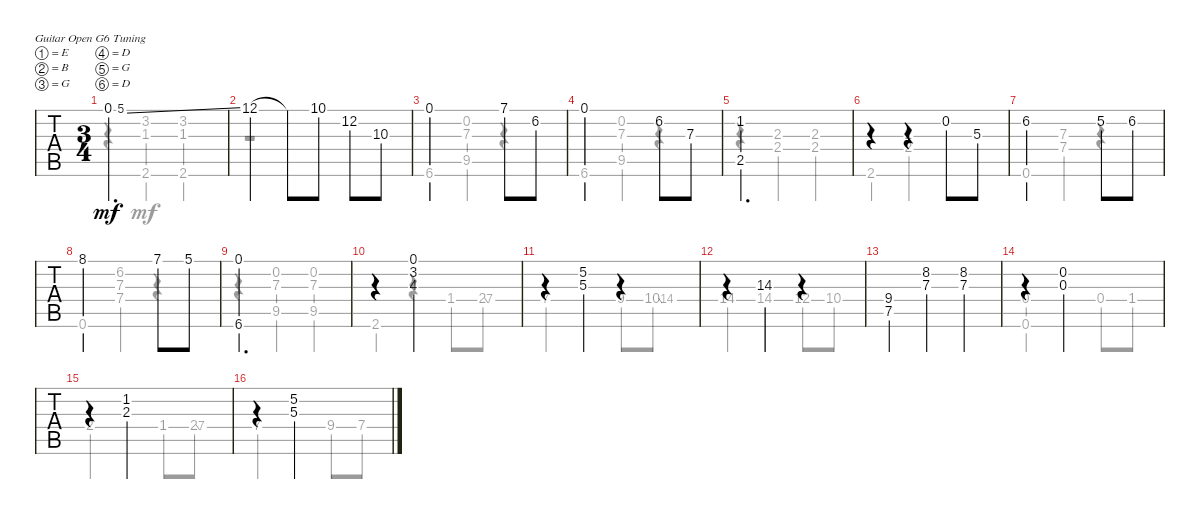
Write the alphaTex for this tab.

\bracketExtendMode groupsimilarinstruments
\singleTrackTrackNamePolicy hidden
\multiTrackTrackNamePolicy hidden
\firstSystemTrackNameOrientation horizontal
\otherSystemsTrackNameOrientation horizontal
\track ("Untitled" "Untitled") {instrument acousticguitarnylon}
\staff {tabs}
\tuning (E4 B3 G3 D3 G2 D2)
\voice
\ts (3 4)
\tempo (120 hide)
\clef g2
\ks aminor
0.1.2{d dy mf} 5.1{ss}.8{gr} |
12.1.4 12.1{t}.8 10.1.8 12.2.8 10.3.8 |
0.1.2 7.1.8 6.2.8 |
0.1.2 6.2.8 7.3.8 |
(1.2 2.5).2{d} |
r.4 r.4 0.2.8 5.3.8 |
6.2.2 5.2.8 6.2.8 |
8.1.2 7.1.8 5.1.8 |
(0.1 6.6).2{d} |
r.4 (0.1 3.2 4.3).2 |
r.4 (5.2 5.3).4 r.4 |
r.4 14.3.4 r.4 |
(9.4 7.5).4 (8.2 7.3).4 (8.2 7.3).4 |
r.4 (0.2 0.3).2 |
r.4 (1.2 2.3).2 |
r.4 (5.2 5.3).2
\voice
\clef g2
\ottava regular
\simile none
\ks aminor
r.4{dy mf} (3.2 1.3 2.6).4 (3.2 1.3 2.6).4 |
r.1 |
6.6.4 (7.3 0.2 9.5).4 r.4 |
6.6.4 (7.3 0.2 9.5).4 r.4 |
r.4 (2.3 2.4).4 (2.3 2.4).4 |
2.6.4 (2.3 2.4).2 |
0.6.4 (7.3 7.4).4 r.4 |
0.6.4 (6.2 7.3 7.4).4 r.4 |
r.4 (7.3 0.2 9.5).4 (7.3 0.2 9.5).4 |
2.6.4 r.4 1.4.8 2.4{ss}.8 7.4.8{gr} |
7.4.2 9.4.8 10.4{ss}.8 14.4.8{gr} |
14.4.4 14.4.4 12.4.8 10.4.8 |
|
(0.4 0.6).2 0.4.8 1.4.8 |
2.4.2 1.4.8 2.4{ss}.8 7.4.8{gr} |
7.4.2 9.4.8 7.4.8
